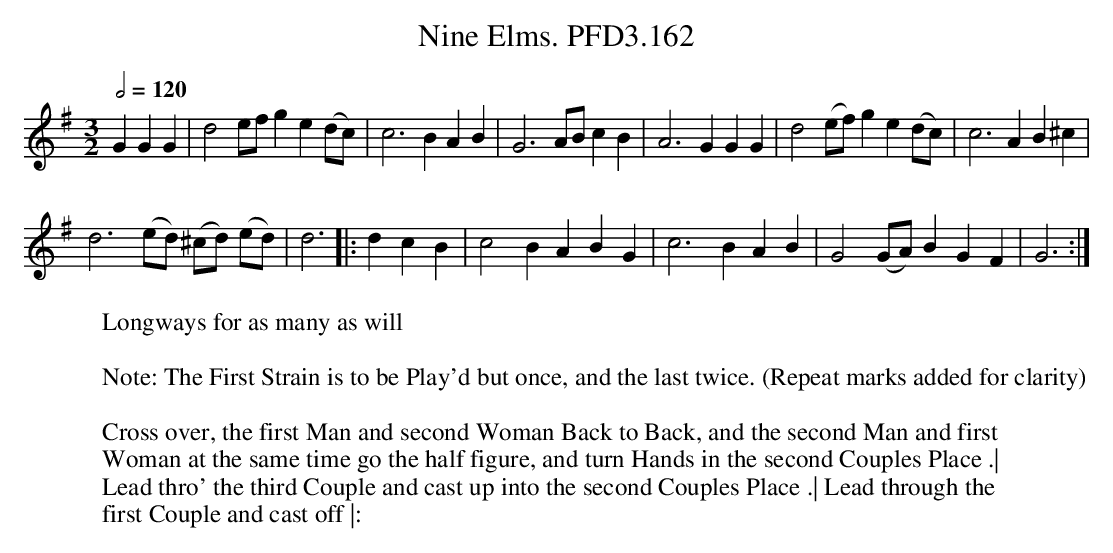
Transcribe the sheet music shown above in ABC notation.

X:1
T:Nine Elms. PFD3.162
W:Longways for as many as will
M:3/2
L:1/4
Q:1/2=120
K:G
GGG|d2 e/f/g e(d/c/)|c3 BAB|G3A/B/ cB|A3 GGG|d2 (e/f/)g e(d/c/)|c3A B^c|
d3(e/d/) (^c/d/) (e/d/)|d3|:dcB|c2 BA BG|c3 BAB|G2 (G/A/)B GF|G3:|
W:
W:Note: The First Strain is to be Play'd but once, and the last twice. (Repeat marks added for clarity)
W:
W:Cross over, the first Man and second Woman Back to Back, and the second Man and first
W:Woman at the same time go the half figure, and turn Hands in the second Couples Place .|
W:Lead thro' the third Couple and cast up into the second Couples Place .| Lead through the
W:first Couple and cast off |:
